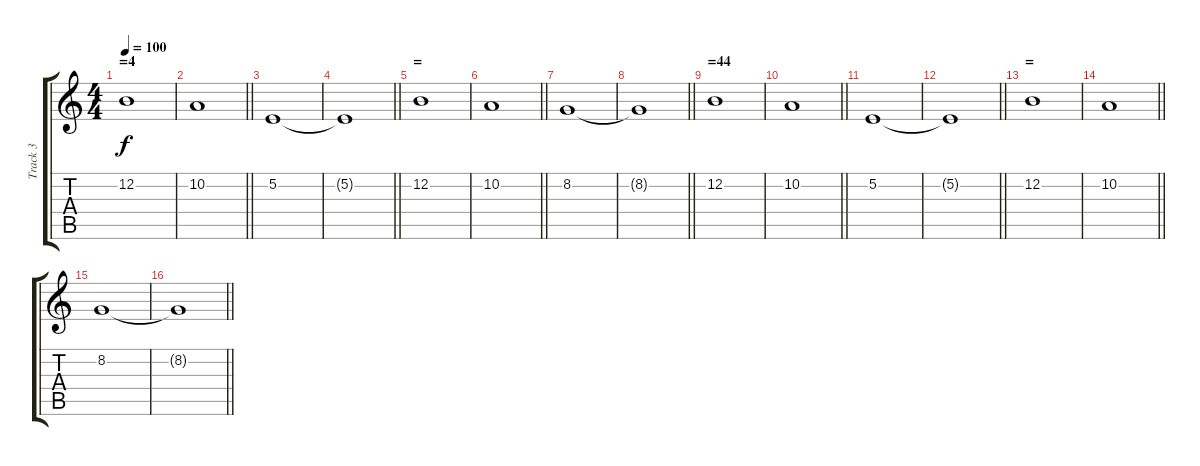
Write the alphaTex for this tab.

\track ("Track 3" "Track 3") {instrument pad5bowed}
\staff {score tabs}
\tuning (E4 B3 G3 D3 A2 E2) {hide}
\ts (4 4)
\section ("" "=4")
\tempo 100
\clef g2
\ks c
12.2.1{dy f} |
\barLineRight lightlight
10.2.1 |
5.2.1 |
\barLineRight lightlight
5.2{t}.1 |
\section ("" "=")
12.2.1 |
\barLineRight lightlight
10.2.1 |
8.2.1 |
\barLineRight lightlight
8.2{t}.1 |
\section ("" "=44")
12.2.1 |
\barLineRight lightlight
10.2.1 |
5.2.1 |
\barLineRight lightlight
5.2{t}.1 |
\section ("" "=")
12.2.1 |
\barLineRight lightlight
10.2.1 |
8.2.1 |
\barLineRight lightlight
8.2{t}.1
